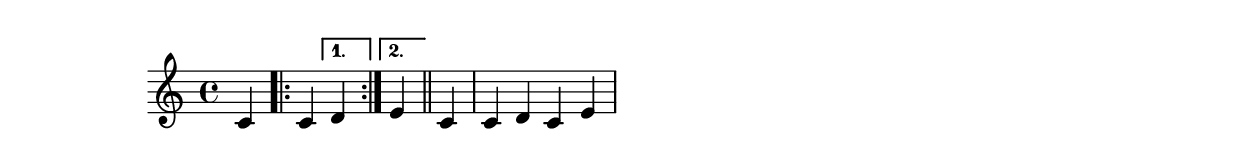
\version "2.10.0"

\header { texidoc = "Volta repeats may be unfolded through the music
    function @code{\unfoldRepeats}."

}

nots = \relative c'   {
    c4 \repeat volta 2 c4 \alternative { d e  }
}
\layout {ragged-right = ##t} 

\context Voice {
    \nots
    \bar "||"
    \unfoldRepeats \nots
}

